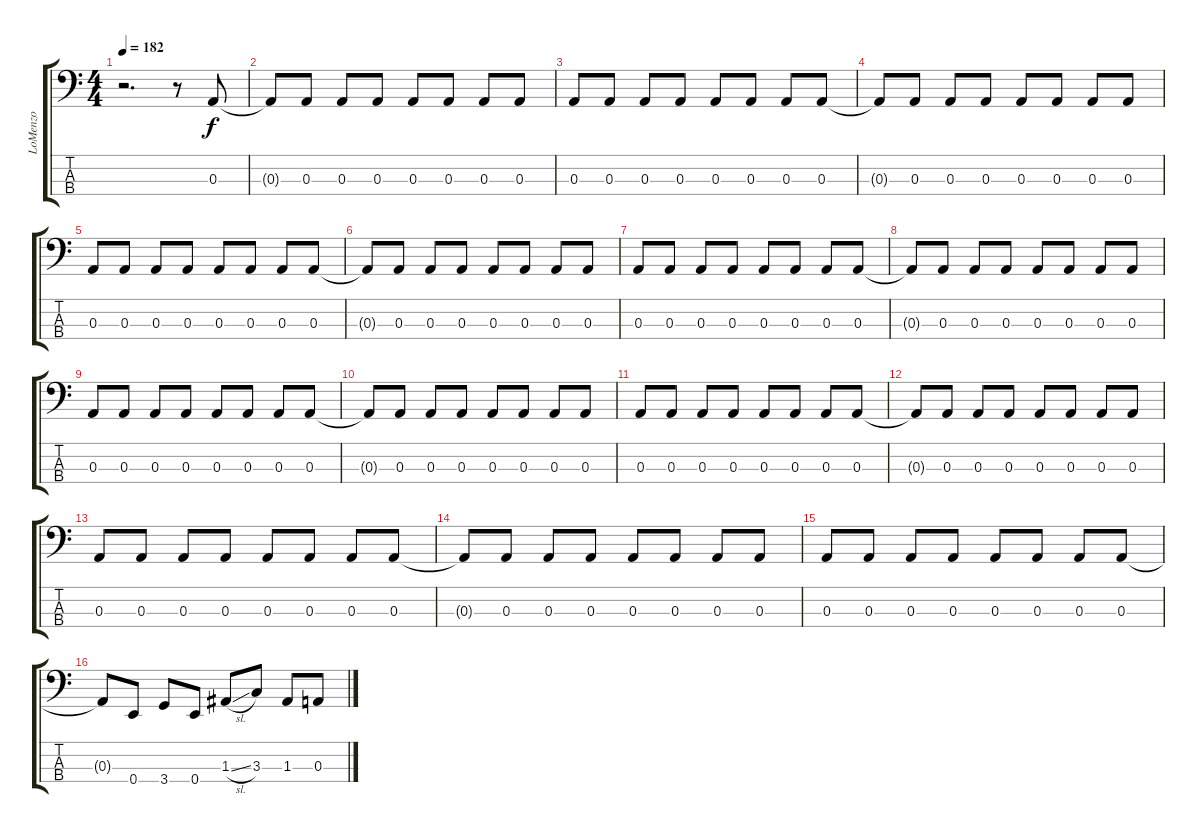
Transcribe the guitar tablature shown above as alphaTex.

\track ("LoMenzo" "LoMenzo") {instrument electricbassfinger}
\staff {score tabs}
\tuning (G2 D2 A1 E1) {hide}
\ts (4 4)
\tempo 182
\clef f4
\ks c
r.2{d dy f} r.8 0.3.8 |
0.3{t}.8 0.3.8 0.3.8 0.3.8 0.3.8 0.3.8 0.3.8 0.3.8 |
0.3.8 0.3.8 0.3.8 0.3.8 0.3.8 0.3.8 0.3.8 0.3.8 |
0.3{t}.8 0.3.8 0.3.8 0.3.8 0.3.8 0.3.8 0.3.8 0.3.8 |
0.3.8 0.3.8 0.3.8 0.3.8 0.3.8 0.3.8 0.3.8 0.3.8 |
0.3{t}.8 0.3.8 0.3.8 0.3.8 0.3.8 0.3.8 0.3.8 0.3.8 |
0.3.8 0.3.8 0.3.8 0.3.8 0.3.8 0.3.8 0.3.8 0.3.8 |
0.3{t}.8 0.3.8 0.3.8 0.3.8 0.3.8 0.3.8 0.3.8 0.3.8 |
0.3.8 0.3.8 0.3.8 0.3.8 0.3.8 0.3.8 0.3.8 0.3.8 |
0.3{t}.8 0.3.8 0.3.8 0.3.8 0.3.8 0.3.8 0.3.8 0.3.8 |
0.3.8 0.3.8 0.3.8 0.3.8 0.3.8 0.3.8 0.3.8 0.3.8 |
0.3{t}.8 0.3.8 0.3.8 0.3.8 0.3.8 0.3.8 0.3.8 0.3.8 |
0.3.8 0.3.8 0.3.8 0.3.8 0.3.8 0.3.8 0.3.8 0.3.8 |
0.3{t}.8 0.3.8 0.3.8 0.3.8 0.3.8 0.3.8 0.3.8 0.3.8 |
0.3.8 0.3.8 0.3.8 0.3.8 0.3.8 0.3.8 0.3.8 0.3.8 |
0.3{t}.8 0.4.8 3.4.8 0.4.8 1.3{sl}.8 3.3.8 1.3.8 0.3.8
